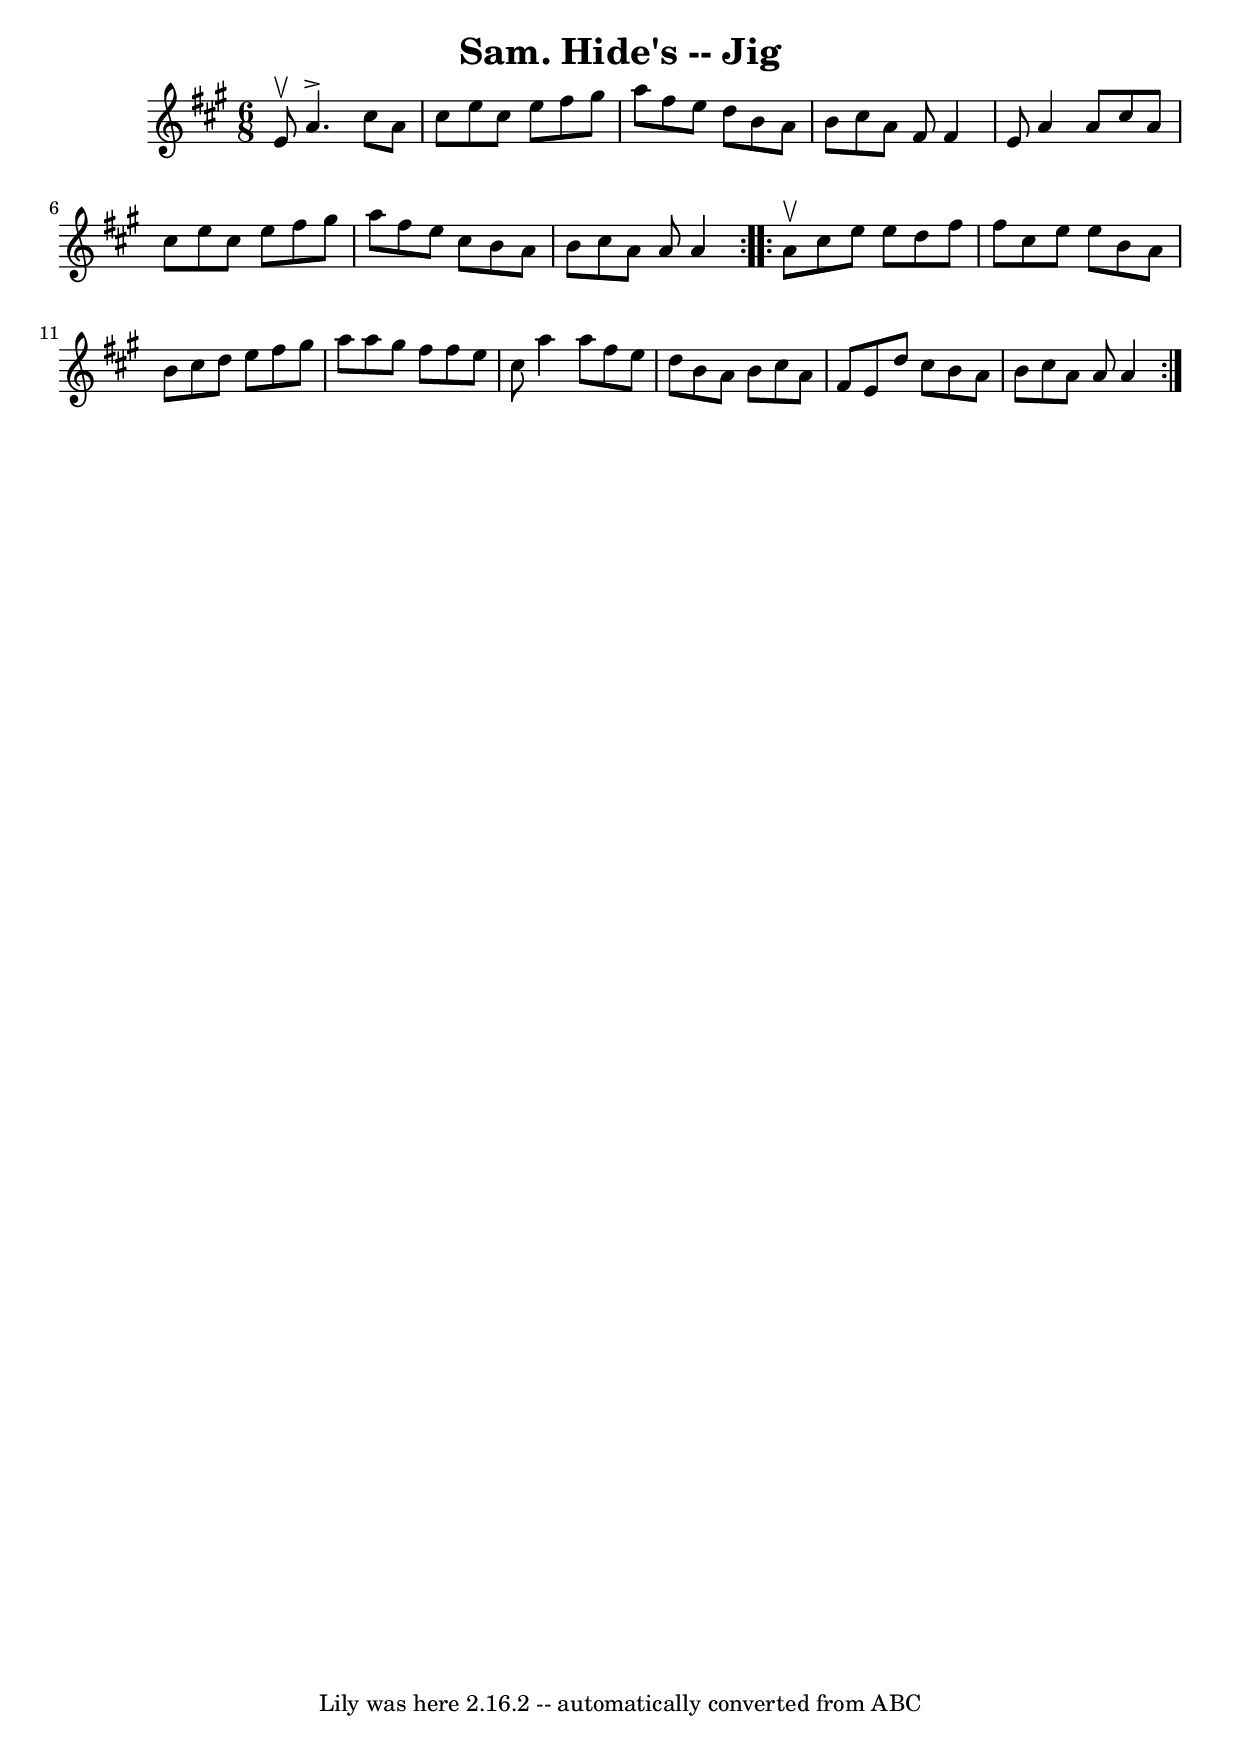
\version "2.7.40"
\include "Mammoth.ily"
\header {
	%% book = "Ryan's Mammoth Collection"
	crossRefNumber = "1"
	footnotes = "\\\\89 461"
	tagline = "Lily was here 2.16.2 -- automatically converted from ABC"
	title = "Sam. Hide's -- Jig"
}
voicedefault =  {


\repeat volta 2 {
\time 6/8 
\key a \major e'8^\upbow |
 a'4.^\accent cis''8    
a'8 cis''8    |
 e''8 cis''8 e''8 fis''8 gis''8 a''8  
  |
 fis''8 e''8 d''8 b'8 a'8 b'8    |
 cis''8   
 a'8 fis'8 fis'4 e'8    |
 a'4 a'8 cis''8 a'8    
cis''8    |
 e''8 cis''8 e''8 fis''8 gis''8 a''8    
|
 fis''8 e''8 cis''8 b'8 a'8 b'8    |
 cis''8   
 a'8 a'8 a'4  }     \repeat volta 2 { a'8^\upbow |
 cis''8   
 e''8 e''8 d''8 fis''8 fis''8    |
 cis''8 e''8 e''8  
 b'8 a'8 b'8    |
 cis''8 d''8 e''8 fis''8 gis''8    
a''8    |
 a''8 gis''8 fis''8 fis''8 e''8 cis''8    
|
 a''4 a''8 fis''8 e''8 d''8    |
 b'8 a'8    
b'8 cis''8 a'8 fis'8    |
 e'8 d''8 cis''8 b'8 a'8 
 b'8    |
 cis''8 a'8 a'8 a'4  }   
}

\score{
    <<

	\context Staff="default"
	{
	    \voicedefault 
	}

    >>
	\layout {
	}
	\midi {}
}
